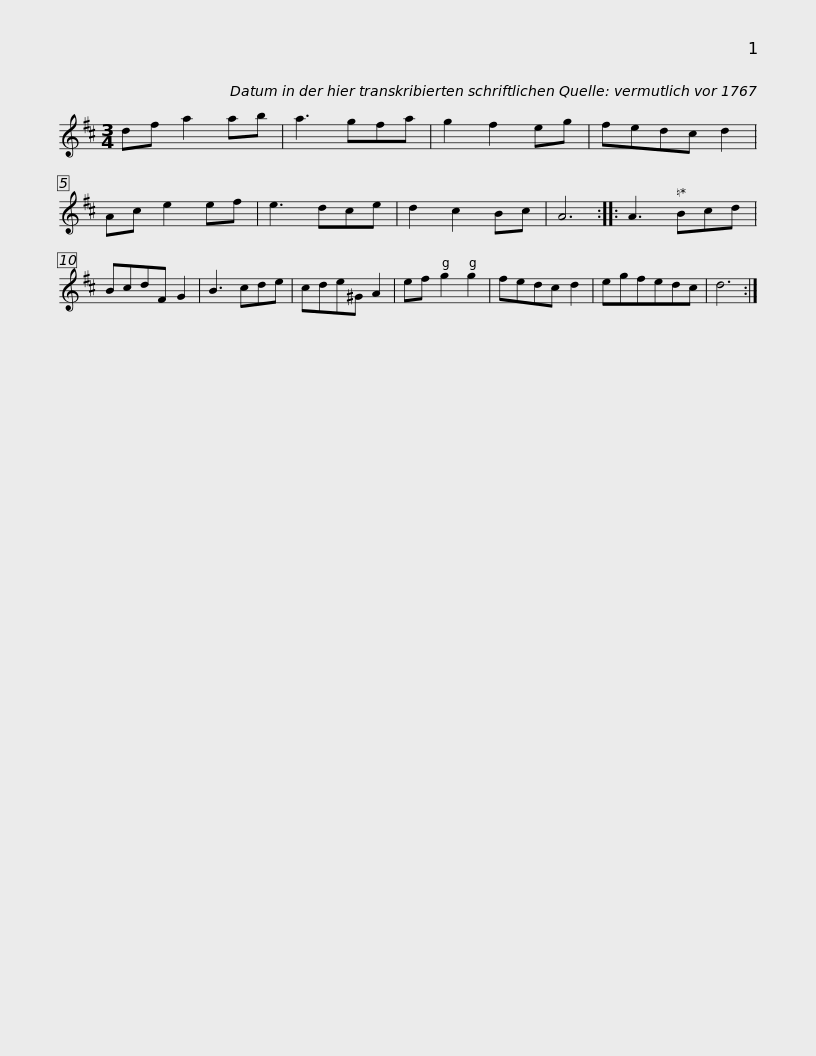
X:1
L:1/8
M:3/4
I:linebreak $
K:D
V:1 treble
V:1
 df a2 ab | a3 gfa | g2 f2 eg | fedc d2 | Ac e2 ef | %5
 e3 dce | d2 c2 Bc | A6 :: A3 Bcd |$ BcdF G2 | %10
 B3 cde | cde^G A2 | ef g2 g2 | fedc d2 | egfedc | %15
 d6 :| %16
